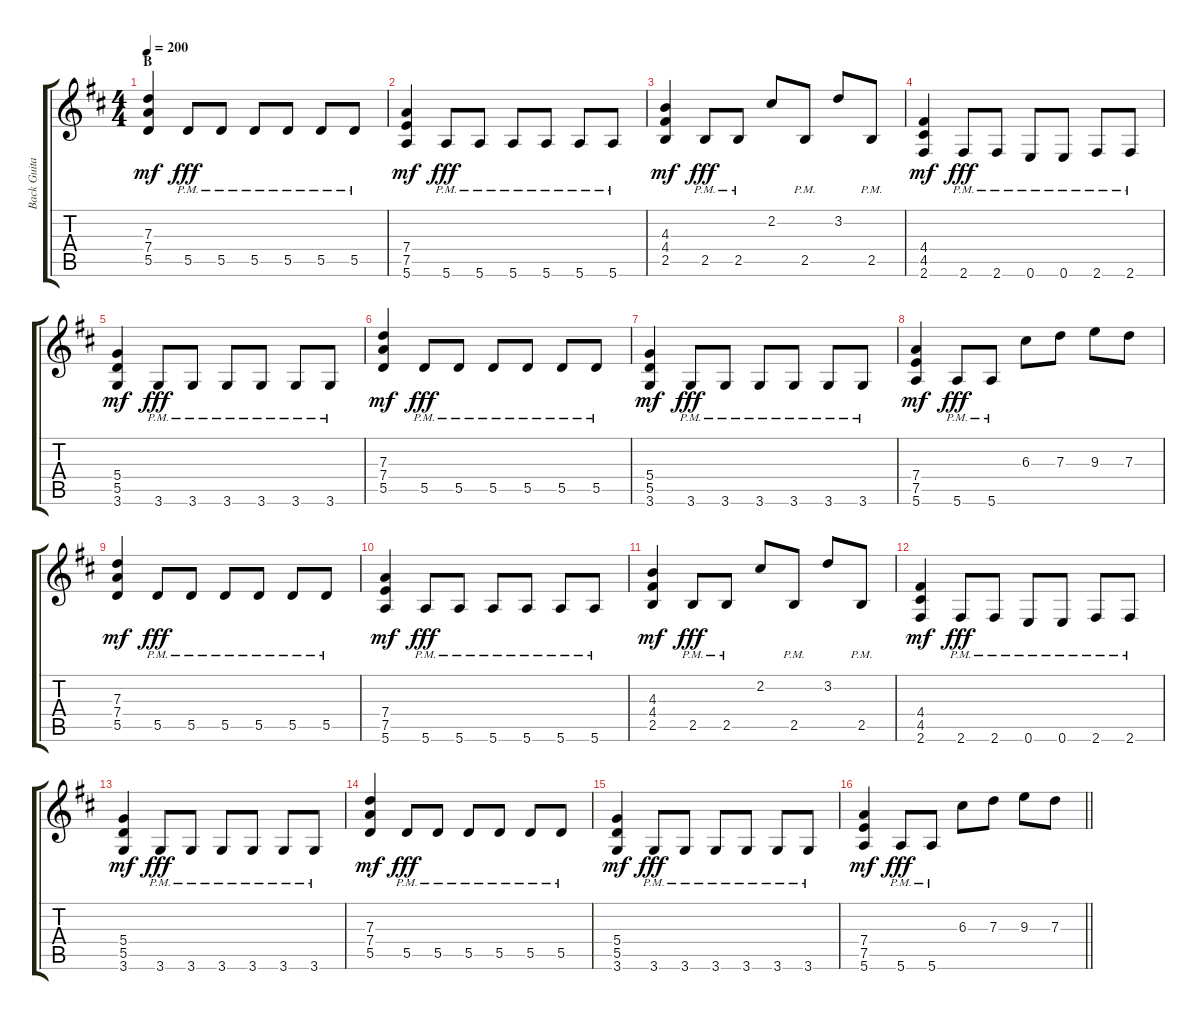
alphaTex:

\track ("Back Guitar(Left ch.)" "Back Guita") {instrument distortionguitar}
\staff {score tabs}
\tuning (E4 B3 G3 D3 A2 E2) {hide}
\ts (4 4)
\section ("" "B")
\tempo 200
\clef g2
\ks d
(7.3 7.4 5.5).4{txt "" dy mf} 5.5{pm}.8{dy fff} 5.5{pm}.8 5.5{pm}.8 5.5{pm}.8 5.5{pm}.8 5.5{pm}.8 |
(7.4 7.5 5.6).4{dy mf} 5.6{pm}.8{dy fff} 5.6{pm}.8 5.6{pm}.8 5.6{pm}.8 5.6{pm}.8 5.6{pm}.8 |
(4.3 4.4 2.5).4{dy mf} 2.5{pm}.8{dy fff} 2.5{pm}.8 2.2.8 2.5{pm}.8 3.2.8 2.5{pm}.8 |
(4.4 4.5 2.6).4{dy mf} 2.6{pm}.8{dy fff} 2.6{pm}.8 0.6{pm}.8 0.6{pm}.8 2.6{pm}.8 2.6{pm}.8 |
(5.4 5.5 3.6).4{dy mf} 3.6{pm}.8{dy fff} 3.6{pm}.8 3.6{pm}.8 3.6{pm}.8 3.6{pm}.8 3.6{pm}.8 |
(7.3 7.4 5.5).4{dy mf} 5.5{pm}.8{dy fff} 5.5{pm}.8 5.5{pm}.8 5.5{pm}.8 5.5{pm}.8 5.5{pm}.8 |
(5.4 5.5 3.6).4{dy mf} 3.6{pm}.8{dy fff} 3.6{pm}.8 3.6{pm}.8 3.6{pm}.8 3.6{pm}.8 3.6{pm}.8 |
(7.4 7.5 5.6).4{dy mf} 5.6{pm}.8{dy fff} 5.6{pm}.8 6.3.8 7.3.8 9.3.8 7.3.8 |
(7.3 7.4 5.5).4{dy mf} 5.5{pm}.8{dy fff} 5.5{pm}.8 5.5{pm}.8 5.5{pm}.8 5.5{pm}.8 5.5{pm}.8 |
(7.4 7.5 5.6).4{dy mf} 5.6{pm}.8{dy fff} 5.6{pm}.8 5.6{pm}.8 5.6{pm}.8 5.6{pm}.8 5.6{pm}.8 |
(4.3 4.4 2.5).4{dy mf} 2.5{pm}.8{dy fff} 2.5{pm}.8 2.2.8 2.5{pm}.8 3.2.8 2.5{pm}.8 |
(4.4 4.5 2.6).4{dy mf} 2.6{pm}.8{dy fff} 2.6{pm}.8 0.6{pm}.8 0.6{pm}.8 2.6{pm}.8 2.6{pm}.8 |
(5.4 5.5 3.6).4{dy mf} 3.6{pm}.8{dy fff} 3.6{pm}.8 3.6{pm}.8 3.6{pm}.8 3.6{pm}.8 3.6{pm}.8 |
(7.3 7.4 5.5).4{dy mf} 5.5{pm}.8{dy fff} 5.5{pm}.8 5.5{pm}.8 5.5{pm}.8 5.5{pm}.8 5.5{pm}.8 |
(5.4 5.5 3.6).4{dy mf} 3.6{pm}.8{dy fff} 3.6{pm}.8 3.6{pm}.8 3.6{pm}.8 3.6{pm}.8 3.6{pm}.8 |
\barLineRight lightlight
(7.4 7.5 5.6).4{dy mf} 5.6{pm}.8{dy fff} 5.6{pm}.8 6.3.8 7.3.8 9.3.8 7.3.8
